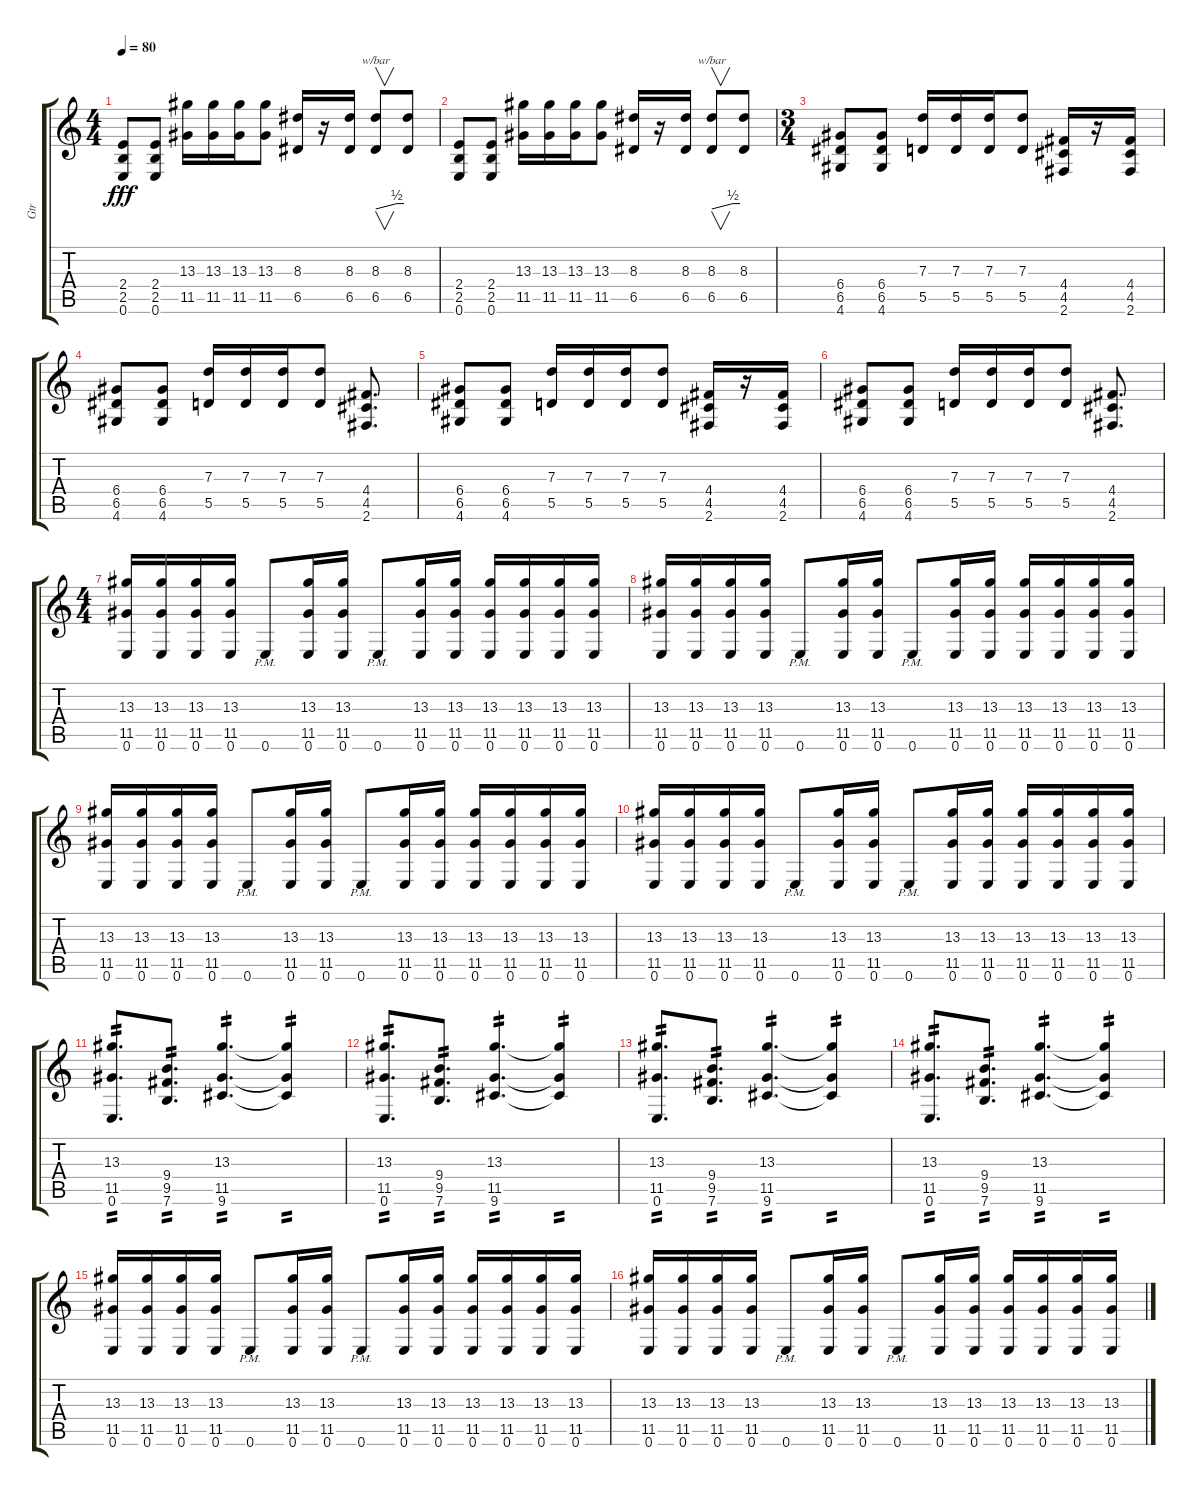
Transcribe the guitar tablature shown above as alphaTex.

\track ("Gtr" "Gtr") {instrument acousticguitarsteel}
\staff {score tabs}
\tuning (E4 B3 G3 D3 A2 E2) {hide}
\ts (4 4)
\tempo 80
\clef g2
\ks c
(2.4 2.5 0.6).8{dy fff} (2.4 2.5 0.6).8 (13.3 11.5).16 (13.3 11.5).16 (13.3 11.5).16 (13.3 11.5).8 (8.3 6.5).16 r.16 (8.3 6.5).16 (8.3 6.5).8{v tbe (custom default 0 0 45 2 60 2)} (8.3 6.5).8 |
(2.4 2.5 0.6).8 (2.4 2.5 0.6).8 (13.3 11.5).16 (13.3 11.5).16 (13.3 11.5).16 (13.3 11.5).8 (8.3 6.5).16 r.16 (8.3 6.5).16 (8.3 6.5).8{v tbe (custom default 0 0 45 2 60 2)} (8.3 6.5).8 |
\ts (3 4)
(6.4 6.5 4.6).8 (6.4 6.5 4.6).8 (7.3 5.5).16 (7.3 5.5).16 (7.3 5.5).16 (7.3 5.5).8 (4.4 4.5 2.6).16 r.16 (4.4 4.5 2.6).16 |
(6.4 6.5 4.6).8 (6.4 6.5 4.6).8 (7.3 5.5).16 (7.3 5.5).16 (7.3 5.5).16 (7.3 5.5).8 (4.4 4.5 2.6).8{d} |
(6.4 6.5 4.6).8 (6.4 6.5 4.6).8 (7.3 5.5).16 (7.3 5.5).16 (7.3 5.5).16 (7.3 5.5).8 (4.4 4.5 2.6).16 r.16 (4.4 4.5 2.6).16 |
(6.4 6.5 4.6).8 (6.4 6.5 4.6).8 (7.3 5.5).16 (7.3 5.5).16 (7.3 5.5).16 (7.3 5.5).8 (4.4 4.5 2.6).8{d} |
\ts (4 4)
(13.3 11.5 0.6).16 (13.3 11.5 0.6).16 (13.3 11.5 0.6).16 (13.3 11.5 0.6).16 0.6{pm}.8 (13.3 11.5 0.6).16 (13.3 11.5 0.6).16 0.6{pm}.8 (13.3 11.5 0.6).16 (13.3 11.5 0.6).16 (13.3 11.5 0.6).16 (13.3 11.5 0.6).16 (13.3 11.5 0.6).16 (13.3 11.5 0.6).16 |
(13.3 11.5 0.6).16 (13.3 11.5 0.6).16 (13.3 11.5 0.6).16 (13.3 11.5 0.6).16 0.6{pm}.8 (13.3 11.5 0.6).16 (13.3 11.5 0.6).16 0.6{pm}.8 (13.3 11.5 0.6).16 (13.3 11.5 0.6).16 (13.3 11.5 0.6).16 (13.3 11.5 0.6).16 (13.3 11.5 0.6).16 (13.3 11.5 0.6).16 |
(13.3 11.5 0.6).16 (13.3 11.5 0.6).16 (13.3 11.5 0.6).16 (13.3 11.5 0.6).16 0.6{pm}.8 (13.3 11.5 0.6).16 (13.3 11.5 0.6).16 0.6{pm}.8 (13.3 11.5 0.6).16 (13.3 11.5 0.6).16 (13.3 11.5 0.6).16 (13.3 11.5 0.6).16 (13.3 11.5 0.6).16 (13.3 11.5 0.6).16 |
(13.3 11.5 0.6).16 (13.3 11.5 0.6).16 (13.3 11.5 0.6).16 (13.3 11.5 0.6).16 0.6{pm}.8 (13.3 11.5 0.6).16 (13.3 11.5 0.6).16 0.6{pm}.8 (13.3 11.5 0.6).16 (13.3 11.5 0.6).16 (13.3 11.5 0.6).16 (13.3 11.5 0.6).16 (13.3 11.5 0.6).16 (13.3 11.5 0.6).16 |
(13.3 11.5 0.6).8{d tp 2} (9.4 9.5 7.6).8{d tp 2} (13.3 11.5 9.6).4{d tp 2} (13.3{t} 11.5{t} 9.6{t}).4{tp 2} |
(13.3 11.5 0.6).8{d tp 2} (9.4 9.5 7.6).8{d tp 2} (13.3 11.5 9.6).4{d tp 2} (13.3{t} 11.5{t} 9.6{t}).4{tp 2} |
(13.3 11.5 0.6).8{d tp 2} (9.4 9.5 7.6).8{d tp 2} (13.3 11.5 9.6).4{d tp 2} (13.3{t} 11.5{t} 9.6{t}).4{tp 2} |
(13.3 11.5 0.6).8{d tp 2} (9.4 9.5 7.6).8{d tp 2} (13.3 11.5 9.6).4{d tp 2} (13.3{t} 11.5{t} 9.6{t}).4{tp 2} |
(13.3 11.5 0.6).16 (13.3 11.5 0.6).16 (13.3 11.5 0.6).16 (13.3 11.5 0.6).16 0.6{pm}.8 (13.3 11.5 0.6).16 (13.3 11.5 0.6).16 0.6{pm}.8 (13.3 11.5 0.6).16 (13.3 11.5 0.6).16 (13.3 11.5 0.6).16 (13.3 11.5 0.6).16 (13.3 11.5 0.6).16 (13.3 11.5 0.6).16 |
(13.3 11.5 0.6).16 (13.3 11.5 0.6).16 (13.3 11.5 0.6).16 (13.3 11.5 0.6).16 0.6{pm}.8 (13.3 11.5 0.6).16 (13.3 11.5 0.6).16 0.6{pm}.8 (13.3 11.5 0.6).16 (13.3 11.5 0.6).16 (13.3 11.5 0.6).16 (13.3 11.5 0.6).16 (13.3 11.5 0.6).16 (13.3 11.5 0.6).16
